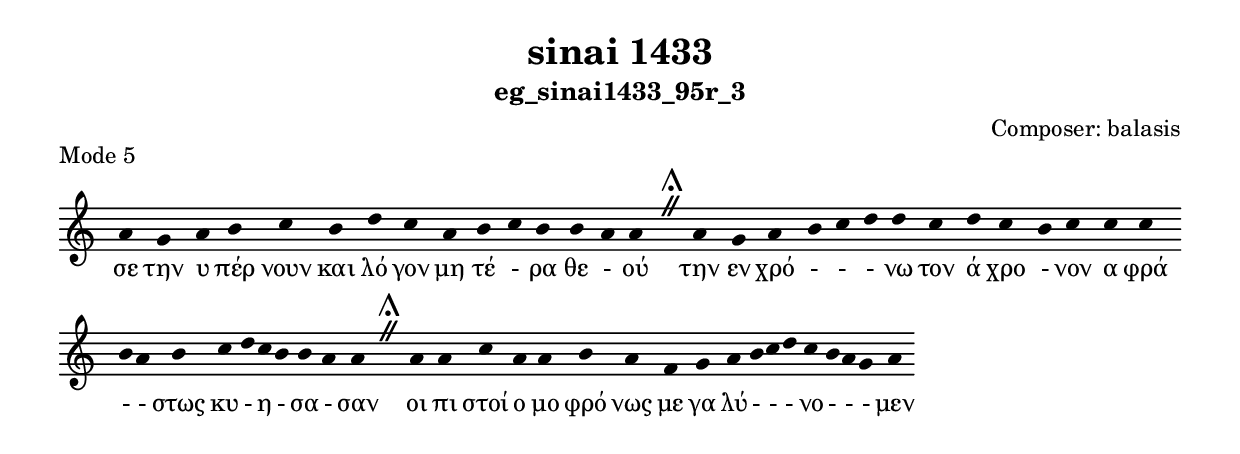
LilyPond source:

\include "gregorian.ly"

	\header {
 	  title = "sinai 1433"
	  subtitle = "eg_sinai1433_95r_3"
	  composer = "Composer: balasis"
	  piece = "Mode 5"
	}

	chant = {
	  a'4 g'4 a'4 b'4 c''4 b'4 d''4 c''4 a'4 b'4 c''4 b'4 b'4 a'4 a'4 \divisioMaior
 a'4 g'4 a'4 b'4 c''4 d''4 d''4 c''4 d''4 c''4 b'4 c''4 c''4 c''4 b'4 a'4 b'4 c''4 d''4 c''4 b'4 b'4 a'4 a'4 \divisioMaior
 a'4 a'4 c''4 a'4 a'4 b'4 a'4 f'4 g'4 a'4 b'4 c''4 d''4 c''4 b'4 a'4 g'4 a'4\finalis
	}

	verba = \lyricmode {σε την υ πέρ νουν και λό γον μη τέ - ρα θε - ού 
την εν χρό -  -  - νω τον ά χρο - νον α φρά -  - στως κυ - η - σα - σαν 
οι πι στοί ο μο φρό νως με γα λύ -  -  - νο -  -  - μεν 
	}


	\score {
	  \new Staff <<
	  \new Voice = "melody" \chant
	  \new Lyrics = "one" \lyricsto melody \verba
	  >>
	  \layout {
	    \context {
	      \Staff
	      \remove "Time_signature_engraver"
	      \remove "Bar_engraver"
	    }
	    \context {
	      \Voice
	      \remove "Stem_engraver"
	    }
	  }
	}